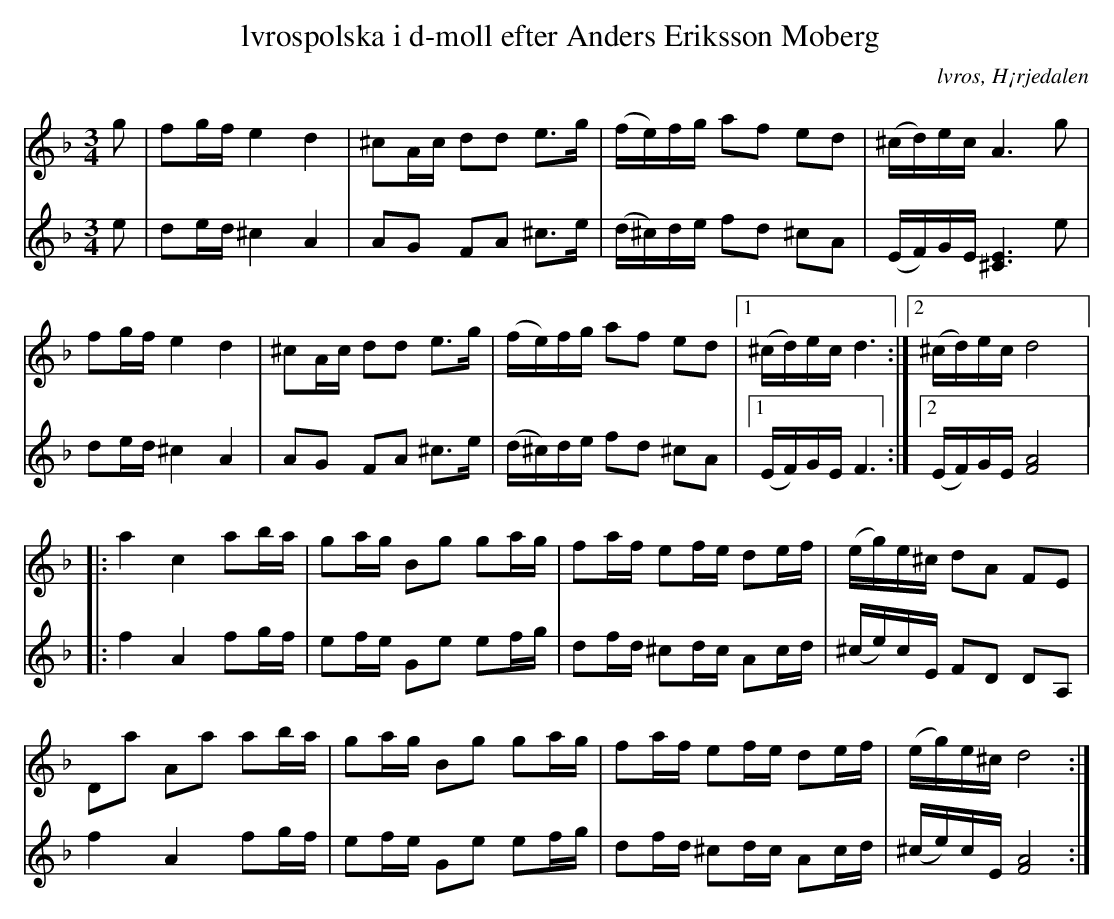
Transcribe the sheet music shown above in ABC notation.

X:1
T: lvrospolska i d-moll efter Anders Eriksson Moberg
O: lvros, H¡rjedalen
M:3/4
L:1/8
K:Dm
V:1
g|fg/f/ e2 d2|^cA/c/ dd e>g|(f/e/)f/g/ af ed|(^c/d/)e/c/ A3 g|!
fg/f/ e2 d2|^cA/c/ dd e>g|(f/e/)f/g/ af ed|[1(^c/d/)e/c/ d3:|[2(^c/d/)e/c/ d4|:!
a2 c2 ab/a/|ga/g/ Bg ga/g/|fa/f/ ef/e/ de/f/|(e/g/)e/^c/ dA FE|!
Da Aa ab/a/|ga/g/ Bg ga/g/|fa/f/ ef/e/ de/f/|(e/g/)e/^c/ d4:|]
V:2
e|de/d/ ^c2 A2|AG FA ^c>e|(d/^c/)d/e/ fd ^cA|(E/F/)G/E/ [^C3E3] e|!
de/d/ ^c2 A2|AG FA ^c>e|(d/^c/)d/e/ fd ^cA|[1(E/F/)G/E/ F3:|[2(E/F/)G/E/ [F4A4]|:!
f2 A2 fg/f/|ef/e/ Ge ef/g/|df/d/ ^cd/c/ Ac/d/|(^c/e/)c/E/ FD DA,|!
f2 A2 fg/f/|ef/e/ Ge ef/g/|df/d/ ^cd/c/ Ac/d/|(^c/e/)c/E/ [F4A4]:|]!
